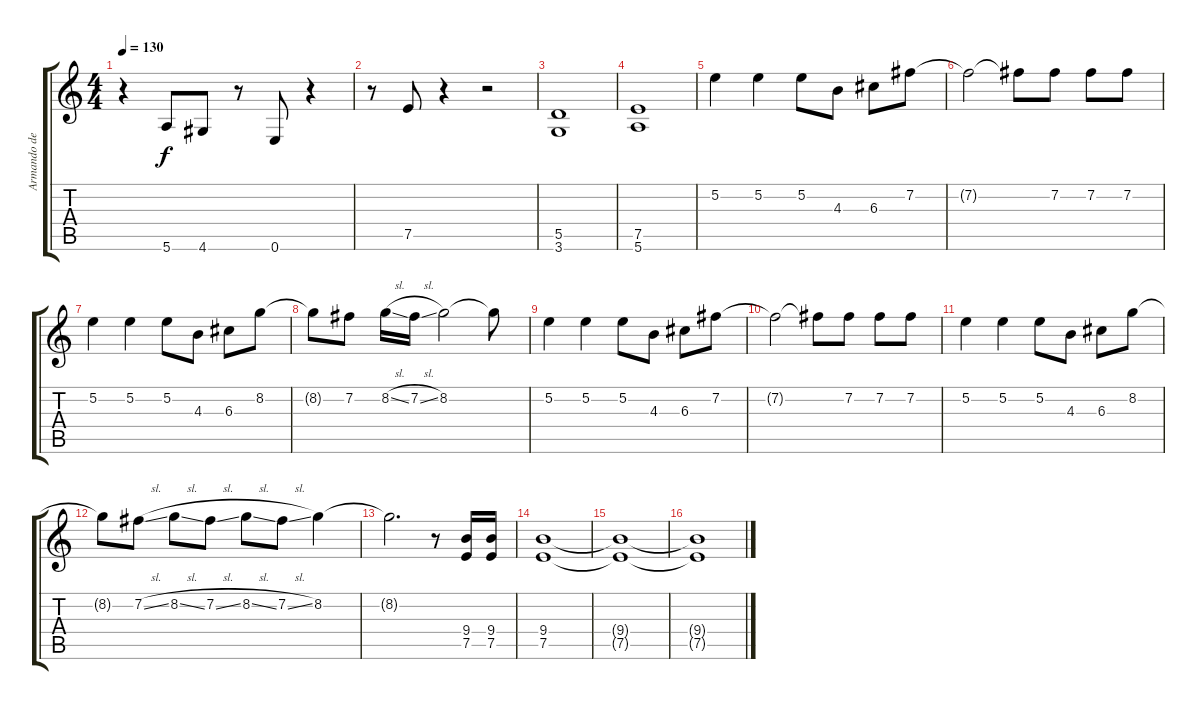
\track ("Armando de Castro" "Armando de") {instrument overdrivenguitar}
\staff {score tabs}
\tuning (E4 B3 G3 D3 A2 E2) {hide}
\ts (4 4)
\tempo 130
\clef g2
\ks c
r.4{dy f} 5.6.8 4.6.8 r.8 0.6.8 r.4 |
r.8 7.5.8 r.4 r.2 |
(5.5 3.6).1 |
(7.5 5.6).1 |
5.2.4 5.2.4 5.2.8 4.3.8 6.3.8 7.2.8 |
7.2{t}.2 7.2{t}.8 7.2.8 7.2.8 7.2.8 |
5.2.4 5.2.4 5.2.8 4.3.8 6.3.8 8.2.8 |
8.2{t}.8 7.2.8 8.2{sl}.16 7.2{sl}.16 8.2.2 8.2{t}.8 |
5.2.4 5.2.4 5.2.8 4.3.8 6.3.8 7.2.8 |
7.2{t}.2 7.2{t}.8 7.2.8 7.2.8 7.2.8 |
5.2.4 5.2.4 5.2.8 4.3.8 6.3.8 8.2.8 |
8.2{t}.8 7.2{sl}.8 8.2{sl}.8 7.2{sl}.8 8.2{sl}.8 7.2{sl}.8 8.2.4 |
8.2{t}.2{d} r.8 (9.4 7.5).16 (9.4 7.5).16 |
(9.4 7.5).1 |
(9.4{t} 7.5{t}).1 |
(9.4{t} 7.5{t}).1
